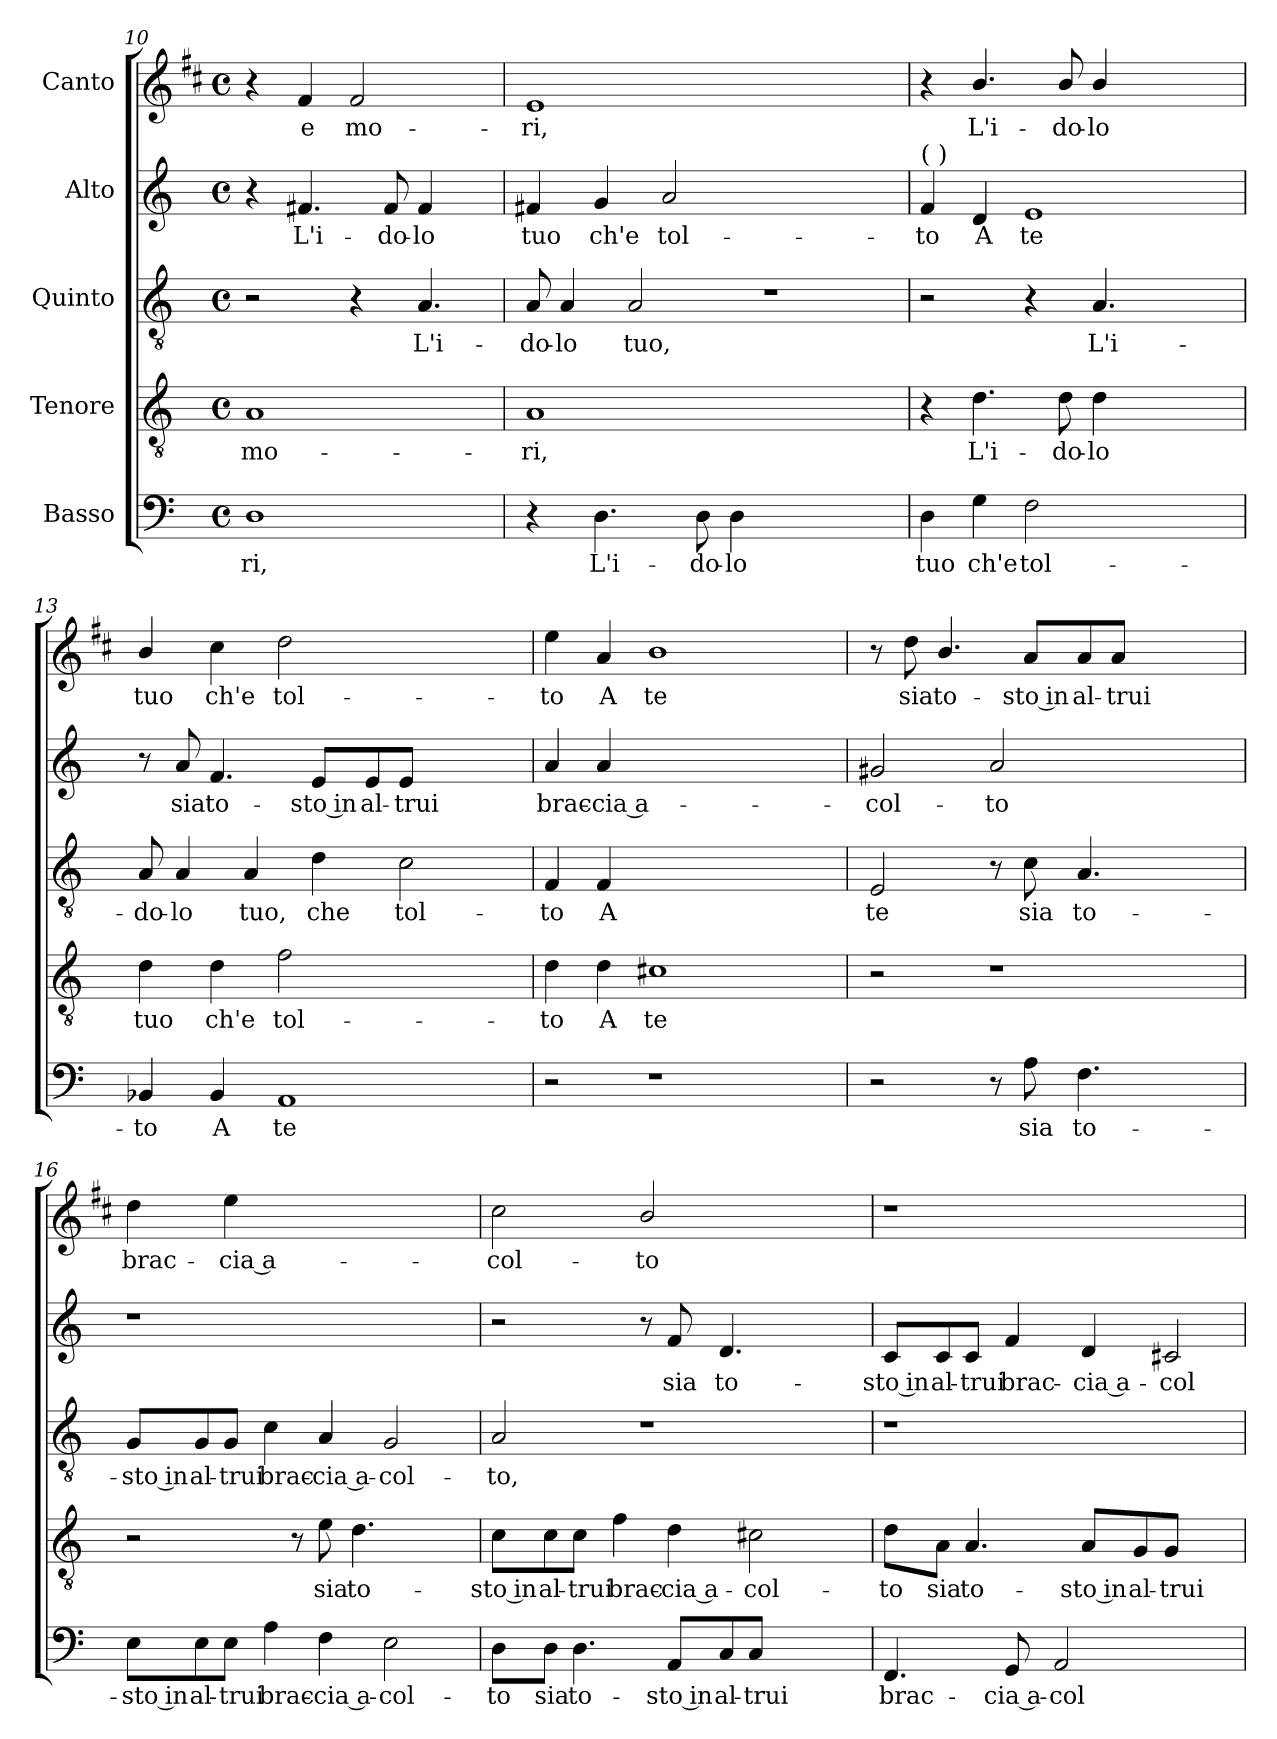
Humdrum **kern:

**kern	**text	**kern	**text	**kern	**text	**kern	**text	**kern	**text
*part5	*part5	*part4	*part4	*part3	*part3	*part2	*part2	*part1	*part1
*staff5	*staff5	*staff4	*staff4	*staff3	*staff3	*staff2	*staff2	*staff1	*staff1
*I"Basso	*	*I"Tenore	*	*I"Quinto	*	*I"Alto	*	*I"Canto	*
*clefF4	*	*clefGv2	*	*clefGv2	*	*clefG2	*	*clefG2	*
*	*	*	*	*	*	*	*	*ITrd1c2	*
*k[]	*	*k[]	*	*k[]	*	*k[]	*	*k[]	*
*M4/4	*	*M4/4	*	*M4/4	*	*M4/4	*	*M4/4	*
*met(c)	*	*met(c)	*	*met(c)	*	*met(c)	*	*met(c)	*
=10	=10	=10	=10	=10	=10	=10	=10	=10	=10
!	!LO:LY:b	!	!LO:LY:b	!	!	!	!	!	!
*	*	*	*	*	*	*	*	*^	*
1D	-ri,	1A	mo-	2r	.	4r	.	4r	1ryy	.
!	!	!	!	!	!	!	!LO:LY:b	!	!	!LO:LY:b
.	.	.	.	.	.	4.f#X/	L'i-	4e/	.	e
!	!	!	!	!	!	!	!	!	!	!LO:LY:b
.	.	.	.	4r	.	.	.	2e/	.	mo-
!	!	!	!	!	!	!	!LO:LY:b	!	!	!
.	.	.	.	.	.	8f#/	-do-	.	.	.
!	!	!	!	!	!LO:LY:b	!	!LO:LY:b	!	!	!
.	.	.	.	4.A/	L'i-	4f#/	-lo	.	.	.
8ryy	.	8ryy	.	.	.	8ryy	.	8ryy	8ryy	.
=11	=11	=11	=11	=11	=11	=11	=11	=11	=11	=11
!	!	!	!LO:LY:b	!	!LO:LY:b	!	!LO:LY:b	!	!	!LO:LY:b
4r	.	1A	-ri,	8A/	-do-	4f#X/	tuo	1d	2ryy	-ri,
!	!	!	!	!	!LO:LY:b	!	!	!	!	!
.	.	.	.	4A/	-lo	.	.	.	.	.
!	!LO:LY:b	!	!	!	!	!	!LO:LY:b	!	!	!
4.D\	L'i-	.	.	.	.	4g/	ch'e	.	.	.
!	!	!	!	!	!LO:LY:b	!	!	!	!	!
.	.	.	.	2A/	tuo,	.	.	.	.	.
!	!	!	!	!	!	!	!LO:LY:b	!	!	!
.	.	.	.	.	.	2a/	tol-	.	4ryy	.
!	!LO:LY:b	!	!	!	!	!	!	!	!	!
8D\	-do-	.	.	.	.	.	.	.	.	.
!	!LO:LY:b	!	!	!	!	!	!	!	!	!
4D\	-lo	.	.	.	.	.	.	.	8ryy	.
.	.	.	.	1r	.	.	.	.	8ryy	.
2..ryy	.	2..ryy	.	.	.	2..ryy	.	2..ryy	2..ryy	.
=12	=12	=12	=12	=12	=12	=12	=12	=12	=12	=12
!	!	!	!	!	!	!LO:TX:a:t=(  )	!	!	!	!
!	!LO:LY:b	!	!	!	!	!	!LO:LY:b	!	!	!
4D\	tuo	4r	.	2r	.	4f/	-to	4r	1ryy	.
!	!LO:LY:b	!	!LO:LY:b	!	!	!	!LO:LY:b	!	!	!LO:LY:b
4G\	ch'e	4.d\	L'i-	.	.	4d/	A	4.a/	.	L'i-
!	!LO:LY:b	!	!	!	!	!	!LO:LY:b	!	!	!
2F\	tol-	.	.	4r	.	1e	te	.	.	.
!	!	!	!LO:LY:b	!	!	!	!	!	!	!LO:LY:b
.	.	8d\	-do-	.	.	.	.	8a/	.	-do-
!	!	!	!LO:LY:b	!	!LO:LY:b	!	!	!	!	!LO:LY:b
.	.	4d\	-lo	4.A/	L'i-	.	.	4a/	.	-lo
2ryy	.	2ryy	.	.	.	.	.	2ryy	2ryy	.
.	.	.	.	4.ryy	.	.	.	.	.	.
=13	=13	=13	=13	=13	=13	=13	=13	=13	=13	=13
!	!LO:LY:b	!	!LO:LY:b	!	!LO:LY:b	!	!	!	!	!LO:LY:b
4BB-X/	-to	4d\	tuo	8A/	-do-	8r	.	4a/	1ryy	tuo
!	!	!	!	!	!LO:LY:b	!	!LO:LY:b	!	!	!
.	.	.	.	4A/	-lo	8a/	sia	.	.	.
!	!LO:LY:b	!	!LO:LY:b	!	!	!	!LO:LY:b	!	!	!LO:LY:b
4BB-/	A	4d\	ch'e	.	.	4.f/	to-	4b\	.	ch'e
!	!	!	!	!	!LO:LY:b	!	!	!	!	!
.	.	.	.	4A/	tuo,	.	.	.	.	.
!	!LO:LY:b	!	!LO:LY:b	!	!	!	!	!	!	!LO:LY:b
1AA	te	2f\	tol-	.	.	.	.	2cc\	.	tol-
!	!	!	!	!	!LO:LY:b	!	!LO:LY:b	!	!	!
.	.	.	.	4d\	che	8e/L	-sto in	.	.	.
!	!	!	!	!	!	!	!LO:LY:b	!	!	!
.	.	.	.	.	.	8e/	al-	.	.	.
!	!	!	!	!	!LO:LY:b	!	!LO:LY:b	!	!	!
.	.	.	.	2c\	tol-	8e/J	-trui	.	.	.
.	.	2ryy	.	.	.	2ryy	.	2ryy	2ryy	.
.	.	.	.	8ryy	.	.	.	.	.	.
!!LO:LB:g=z	!!
=14	=14	=14	=14	=14	=14	=14	=14	=14	=14	=14
!	!	!	!LO:LY:b	!	!LO:LY:b	!	!LO:LY:b	!	!	!LO:LY:b
2r	.	4d\	-to	4F/	-to	4a/	brac-	4dd\	2ryy	-to
!	!	!	!LO:LY:b	!	!LO:LY:b	!	!LO:LY:b	!	!	!LO:LY:b
.	.	4d\	A	4F/	A	4a/	-cia a-	4g/	.	A
!	!	!	!LO:LY:b	!	!	!	!	!	!	!LO:LY:b
1r	.	1c#X	te	1ryy	.	1ryy	.	1a	4ryy	te
.	.	.	.	.	.	.	.	.	8ryy	.
.	.	.	.	.	.	.	.	.	8ryy	.
.	.	.	.	.	.	.	.	.	2ryy	.
!!LO:PB:g=z	!!
=15	=15	=15	=15	=15	=15	=15	=15	=15	=15	=15
!	!	!	!	!	!LO:LY:b	!	!LO:LY:b	!	!	!
2r	.	2r	.	2E/	te	2g#X/	-col-	8r	2ryy	.
!	!	!	!	!	!	!	!	!	!	!LO:LY:b
.	.	.	.	.	.	.	.	8cc\	.	sia
!	!	!	!	!	!	!	!	!	!	!LO:LY:b
.	.	.	.	.	.	.	.	4.a/	.	to-
!	!	!	!	!	!	!	!LO:LY:b	!	!	!
8r	.	1r	.	8r	.	2a/	-to	.	4ryy	.
!	!LO:LY:b	!	!	!	!LO:LY:b	!	!	!	!	!LO:LY:b
8A\	sia	.	.	8c\	sia	.	.	8g/L	.	-sto in
!	!LO:LY:b	!	!	!	!LO:LY:b	!	!	!	!	!LO:LY:b
4.F\	to-	.	.	4.A/	to-	.	.	8g/	8ryy	al-
!	!	!	!	!	!	!	!	!	!	!LO:LY:b
.	.	.	.	.	.	.	.	8g/J	8ryy	-trui
.	.	.	.	.	.	2ryy	.	2ryy	2ryy	.
4.ryy	.	.	.	4.ryy	.	.	.	.	.	.
!!LO:LB:g=z	!!
=16	=16	=16	=16	=16	=16	=16	=16	=16	=16	=16
!	!LO:LY:b	!	!	!	!LO:LY:b	!	!	!	!	!LO:LY:b
8E\L	-sto in	2r	.	8G/L	-sto in	1r	.	4cc\	2ryy	brac-
!	!LO:LY:b	!	!	!	!LO:LY:b	!	!	!	!	!
8E\	al-	.	.	8G/	al-	.	.	.	.	.
!	!LO:LY:b	!	!	!	!LO:LY:b	!	!	!	!	!LO:LY:b
8E\J	-trui	.	.	8G/J	-trui	.	.	4dd\	.	-cia a-
!	!LO:LY:b	!	!	!	!LO:LY:b	!	!	!	!	!
4A\	brac-	.	.	4c\	brac-	.	.	.	.	.
.	.	8r	.	.	.	.	.	2..ryy	2..ryy	.
!	!LO:LY:b	!	!LO:LY:b	!	!LO:LY:b	!	!	!	!	!
4F\	-cia a-	8e\	sia	4A/	-cia a-	.	.	.	.	.
!	!	!	!LO:LY:b	!	!	!	!	!	!	!
.	.	4.d\	to-	.	.	.	.	.	.	.
!	!LO:LY:b	!	!	!	!LO:LY:b	!	!	!	!	!
2E\	-col-	.	.	2G/	-col-	.	.	.	.	.
.	.	.	.	.	.	4.ryy	.	.	.	.
.	.	4ryy	.	.	.	.	.	.	.	.
!!LO:LB:g=z	!!
=17	=17	=17	=17	=17	=17	=17	=17	=17	=17	=17
!	!LO:LY:b	!	!LO:LY:b	!	!LO:LY:b	!	!	!	!	!LO:LY:b
8D\L	-to	8c\L	-sto in	2A/	-to,	2r	.	2b\	2ryy	-col-
!	!LO:LY:b	!	!LO:LY:b	!	!	!	!	!	!	!
8D\J	sia	8c\	al-	.	.	.	.	.	.	.
!	!LO:LY:b	!	!LO:LY:b	!	!	!	!	!	!	!
4.D\	to-	8c\J	-trui	.	.	.	.	.	.	.
!	!	!	!LO:LY:b	!	!	!	!	!	!	!
.	.	4f\	brac-	.	.	.	.	.	.	.
!	!	!	!	!	!	!	!	!	!	!LO:LY:b
.	.	.	.	1r	.	8r	.	2a/	4ryy	-to
!	!LO:LY:b	!	!LO:LY:b	!	!	!	!LO:LY:b	!	!	!
8AA/L	-sto in	4d\	-cia a-	.	.	8f/	sia	.	.	.
!	!LO:LY:b	!	!	!	!	!	!LO:LY:b	!	!	!
8C/	al-	.	.	.	.	4.d/	to-	.	4ryy	.
!	!LO:LY:b	!	!LO:LY:b	!	!	!	!	!	!	!
8C/J	-trui	2c#X\	-col-	.	.	.	.	.	.	.
2ryy	.	.	.	.	.	.	.	2ryy	2ryy	.
.	.	.	.	.	.	4.ryy	.	.	.	.
.	.	8ryy	.	.	.	.	.	.	.	.
=18	=18	=18	=18	=18	=18	=18	=18	=18	=18	=18
!	!LO:LY:b	!	!LO:LY:b	!	!	!	!LO:LY:b	!	!	!
4.FF/	brac-	8d\L	-to	1r	.	8c/L	-sto in	1r	1ryy	.
!	!	!	!LO:LY:b	!	!	!	!LO:LY:b	!	!	!
.	.	8A\J	sia	.	.	8c/	al-	.	.	.
!	!	!	!LO:LY:b	!	!	!	!LO:LY:b	!	!	!
.	.	4.A/	to-	.	.	8c/J	-trui	.	.	.
!	!LO:LY:b	!	!	!	!	!	!LO:LY:b	!	!	!
8GG/	-cia a-	.	.	.	.	4f/	brac-	.	.	.
!	!LO:LY:b	!	!	!	!	!	!	!	!	!
2AA/	-col-	.	.	.	.	.	.	.	.	.
!	!	!	!LO:LY:b	!	!	!	!LO:LY:b	!	!	!
.	.	8A/L	-sto in	.	.	4d/	-cia a-	.	.	.
!	!	!	!LO:LY:b	!	!	!	!	!	!	!
.	.	8G/	al-	.	.	.	.	.	.	.
!	!	!	!LO:LY:b	!	!	!	!LO:LY:b	!	!	!
.	.	8G/J	-trui	.	.	2c#X/	-col-	.	.	.
4.ryy	.	4.ryy	.	4.ryy	.	.	.	4.ryy	4.ryy	.
*	*	*	*	*	*	*	*	*v	*v	*
=	=	=	=	=	=	=	=	=	=
*-	*-	*-	*-	*-	*-	*-	*-	*-	*-
